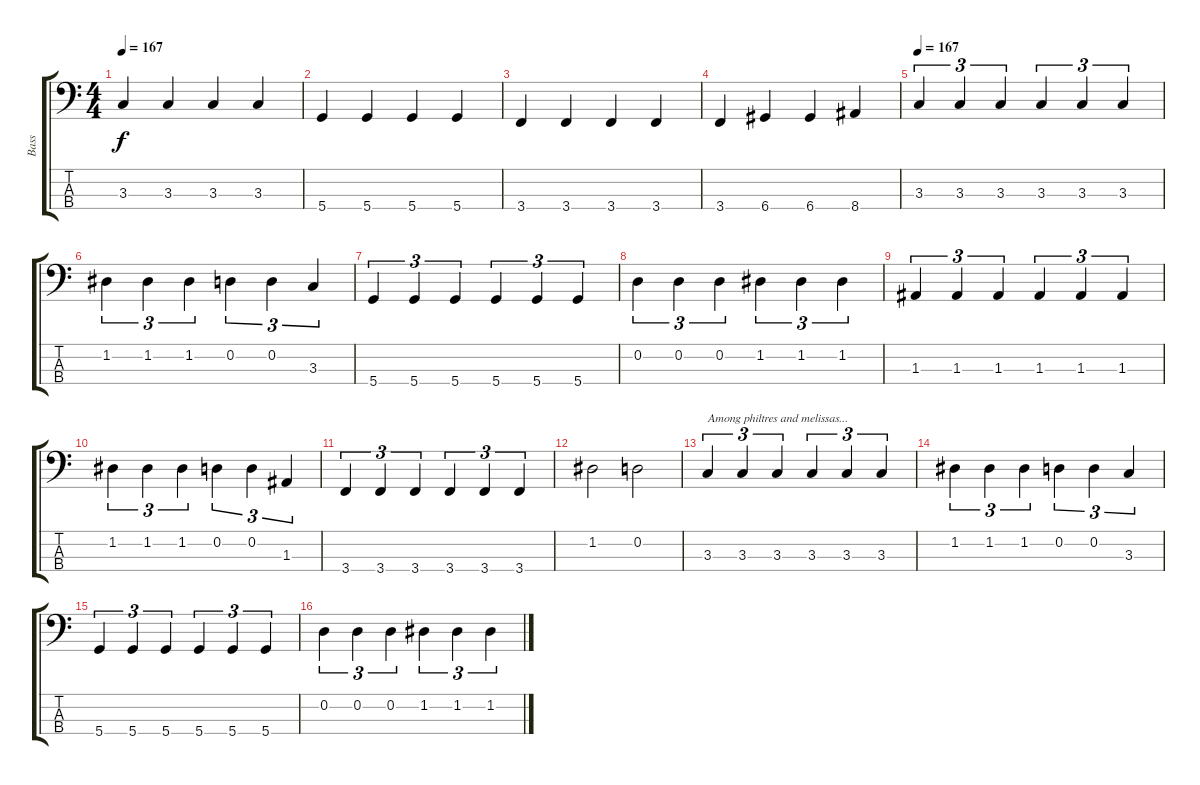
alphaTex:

\track ("Bass" "Bass") {instrument electricbasspick}
\staff {score tabs}
\tuning (G2 D2 A1 D1) {hide}
\ts (4 4)
\tempo 167
\clef f4
\ks c
3.3.4{dy f} 3.3.4 3.3.4 3.3.4 |
5.4.4 5.4.4 5.4.4 5.4.4 |
3.4.4 3.4.4 3.4.4 3.4.4 |
3.4.4 6.4.4 6.4.4 8.4.4 |
\tempo 167
3.3.4{tu (3 2)} 3.3.4{tu (3 2)} 3.3.4{tu (3 2)} 3.3.4{tu (3 2)} 3.3.4{tu (3 2)} 3.3.4{tu (3 2)} |
1.2.4{tu (3 2)} 1.2.4{tu (3 2)} 1.2.4{tu (3 2)} 0.2.4{tu (3 2)} 0.2.4{tu (3 2)} 3.3.4{tu (3 2)} |
5.4.4{tu (3 2)} 5.4.4{tu (3 2)} 5.4.4{tu (3 2)} 5.4.4{tu (3 2)} 5.4.4{tu (3 2)} 5.4.4{tu (3 2)} |
0.2.4{tu (3 2)} 0.2.4{tu (3 2)} 0.2.4{tu (3 2)} 1.2.4{tu (3 2)} 1.2.4{tu (3 2)} 1.2.4{tu (3 2)} |
1.3.4{tu (3 2)} 1.3.4{tu (3 2)} 1.3.4{tu (3 2)} 1.3.4{tu (3 2)} 1.3.4{tu (3 2)} 1.3.4{tu (3 2)} |
1.2.4{tu (3 2)} 1.2.4{tu (3 2)} 1.2.4{tu (3 2)} 0.2.4{tu (3 2)} 0.2.4{tu (3 2)} 1.3.4{tu (3 2)} |
3.4.4{tu (3 2)} 3.4.4{tu (3 2)} 3.4.4{tu (3 2)} 3.4.4{tu (3 2)} 3.4.4{tu (3 2)} 3.4.4{tu (3 2)} |
1.2.2 0.2.2 |
3.3.4{tu (3 2) txt "Among philtres and melissas..."} 3.3.4{tu (3 2)} 3.3.4{tu (3 2)} 3.3.4{tu (3 2)} 3.3.4{tu (3 2)} 3.3.4{tu (3 2)} |
1.2.4{tu (3 2)} 1.2.4{tu (3 2)} 1.2.4{tu (3 2)} 0.2.4{tu (3 2)} 0.2.4{tu (3 2)} 3.3.4{tu (3 2)} |
5.4.4{tu (3 2)} 5.4.4{tu (3 2)} 5.4.4{tu (3 2)} 5.4.4{tu (3 2)} 5.4.4{tu (3 2)} 5.4.4{tu (3 2)} |
0.2.4{tu (3 2)} 0.2.4{tu (3 2)} 0.2.4{tu (3 2)} 1.2.4{tu (3 2)} 1.2.4{tu (3 2)} 1.2.4{tu (3 2)}
